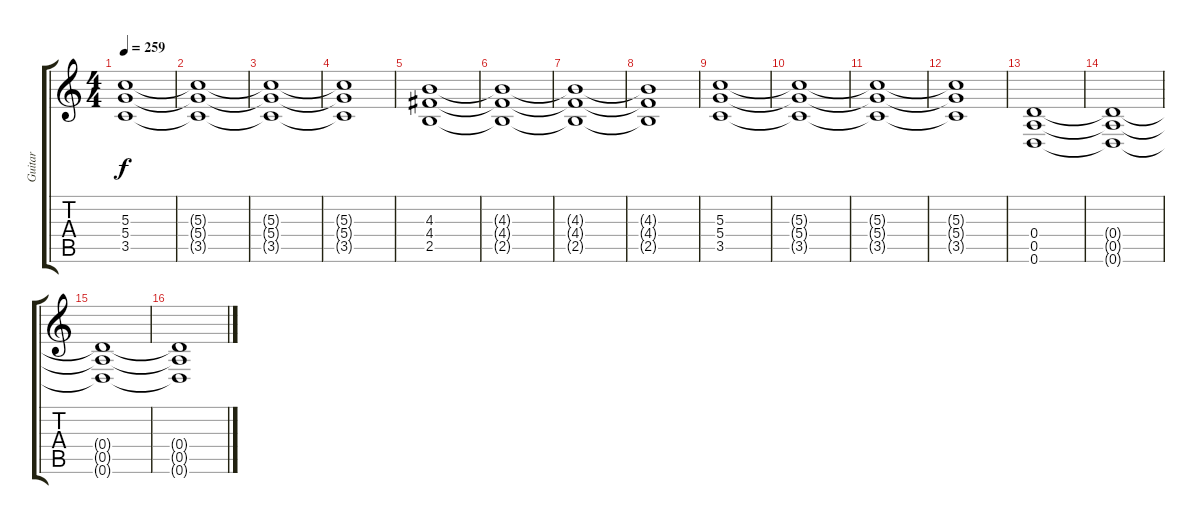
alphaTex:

\track ("Guitar" "Guitar") {instrument distortionguitar}
\staff {score tabs}
\tuning (E4 B3 G3 D3 A2 D2) {hide}
\ts (4 4)
\tempo 259
\clef g2
\ks c
(5.3 5.4 3.5).1{dy f} |
(5.3{t} 5.4{t} 3.5{t}).1 |
(5.3{t} 5.4{t} 3.5{t}).1 |
(5.3{t} 5.4{t} 3.5{t}).1 |
(4.3 4.4 2.5).1 |
(4.3{t} 4.4{t} 2.5{t}).1 |
(4.3{t} 4.4{t} 2.5{t}).1 |
(4.3{t} 4.4{t} 2.5{t}).1 |
(5.3 5.4 3.5).1 |
(5.3{t} 5.4{t} 3.5{t}).1 |
(5.3{t} 5.4{t} 3.5{t}).1 |
(5.3{t} 5.4{t} 3.5{t}).1 |
(0.4 0.5 0.6).1 |
(0.4{t} 0.5{t} 0.6{t}).1 |
(0.4{t} 0.5{t} 0.6{t}).1 |
(0.4{t} 0.5{t} 0.6{t}).1
